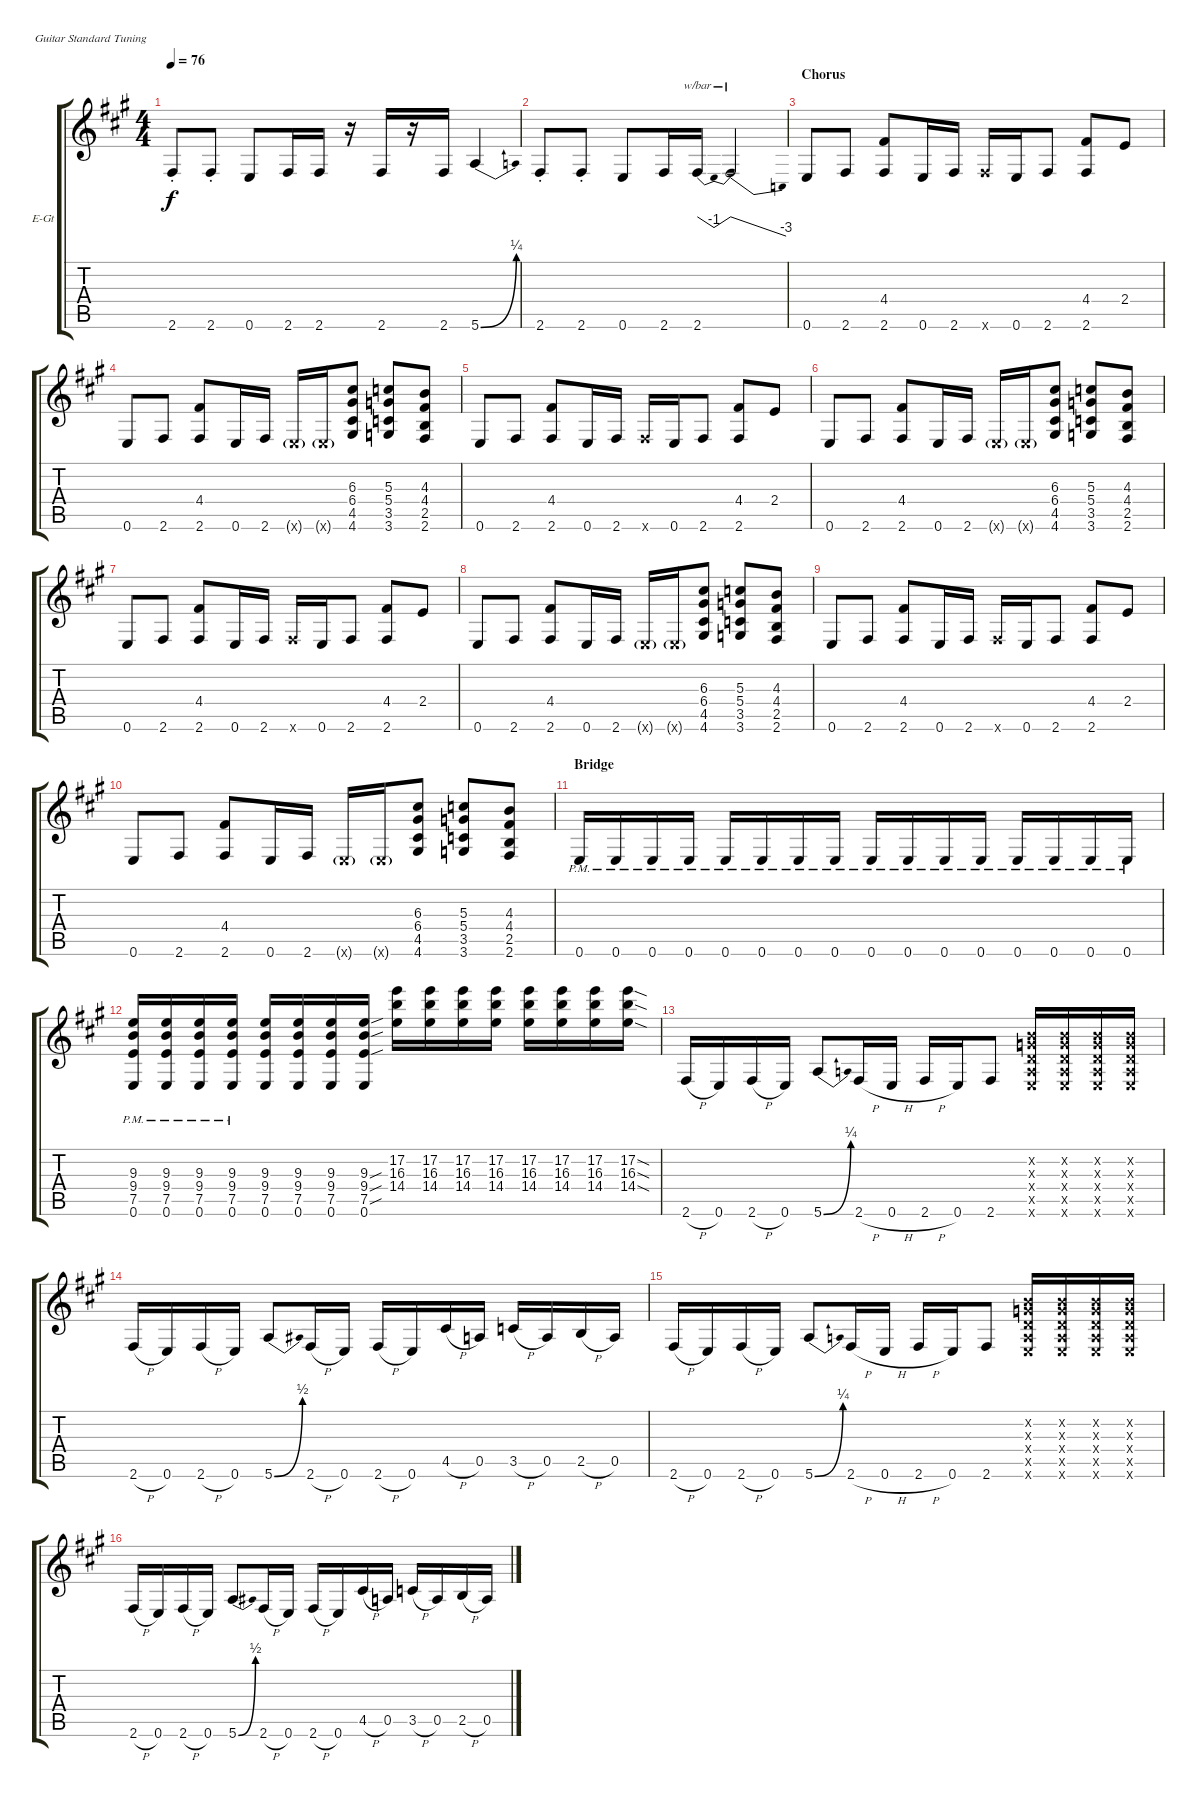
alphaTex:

\defaultSystemsLayout 4
\bracketExtendMode groupsimilarinstruments
\firstSystemTrackNameOrientation horizontal
\otherSystemsTrackNameOrientation horizontal
\track ("Lead Guitar 3" "E-Gt") {instrument distortionguitar}
\staff {score tabs}
\tuning (E4 B3 G3 D3 A2 E2)
\ts (4 4)
\tempo 76
\clef g2
\scale
0.333333
\ks f#minor
2.6{st}.8{dy f} 2.6{st}.8 0.6.8 2.6.16 2.6.16 r.16 2.6.16 r.16 2.6.16 5.6{be (bend 0 0 60 1)}.4 |
\scale
0.333333 2.6{st}.8 2.6{st}.8 0.6.8 2.6.16 2.6.16{tbe (dip default 0 0 15 -4 30 0)} 2.6{t}.2{tbe (dive default 0 0 57 -12)} |
\section ("" "Chorus")
\scale
0.333333 0.6.8 2.6.8 (4.4 2.6).8 0.6.16 2.6.16 2.6{x}.16 0.6.16 2.6.8 (4.4 2.6).8 2.4.8 |
\scale
0.333333 0.6.8 2.6.8 (4.4 2.6).8 0.6.16 2.6.16 0.6{g x}.16 0.6{g x}.16 (4.6 4.5 6.4 6.3).8 (3.6 3.5 5.4 5.3).8 (2.6 2.5 4.4 4.3).8 |
\scale
0.333333 0.6.8 2.6.8 (4.4 2.6).8 0.6.16 2.6.16 2.6{x}.16 0.6.16 2.6.8 (4.4 2.6).8 2.4.8 |
\scale
0.333333 0.6.8 2.6.8 (4.4 2.6).8 0.6.16 2.6.16 0.6{g x}.16 0.6{g x}.16 (4.6 4.5 6.4 6.3).8 (3.6 3.5 5.4 5.3).8 (2.6 2.5 4.4 4.3).8 |
\scale
0.333333 0.6.8 2.6.8 (4.4 2.6).8 0.6.16 2.6.16 2.6{x}.16 0.6.16 2.6.8 (4.4 2.6).8 2.4.8 |
\scale
0.333333 0.6.8 2.6.8 (4.4 2.6).8 0.6.16 2.6.16 0.6{g x}.16 0.6{g x}.16 (4.6 4.5 6.4 6.3).8 (3.6 3.5 5.4 5.3).8 (2.6 2.5 4.4 4.3).8 |
\scale
0.333333 0.6.8 2.6.8 (4.4 2.6).8 0.6.16 2.6.16 2.6{x}.16 0.6.16 2.6.8 (4.4 2.6).8 2.4.8 |
\scale
0.333333 0.6.8 2.6.8 (4.4 2.6).8 0.6.16 2.6.16 0.6{g x}.16 0.6{g x}.16 (4.6 4.5 6.4 6.3).8 (3.6 3.5 5.4 5.3).8 (2.6 2.5 4.4 4.3).8 |
\section ("" "Bridge")
\scale
0.333333 0.6{pm}.16 0.6{pm}.16 0.6{pm}.16 0.6{pm}.16 0.6{pm}.16 0.6{pm}.16 0.6{pm}.16 0.6{pm}.16 0.6{pm}.16 0.6{pm}.16 0.6{pm}.16 0.6{pm}.16 0.6{pm}.16 0.6{pm}.16 0.6{pm}.16 0.6{pm}.16 |
\scale
0.333333 (0.6{pm} 7.5{pm} 9.4{pm} 9.3{pm}).16 (0.6{pm} 7.5{pm} 9.4{pm} 9.3{pm}).16 (0.6{pm} 7.5{pm} 9.4{pm} 9.3{pm}).16 (0.6{pm} 7.5{pm} 9.4{pm} 9.3{pm}).16 (0.6 7.5 9.4 9.3).16 (0.6 7.5 9.4 9.3).16 (0.6 7.5 9.4 9.3).16 (0.6 7.5{sou} 9.4{sou} 9.3{sou}).16 (17.2 16.3 14.4).16 (17.2 16.3 14.4).16 (17.2 16.3 14.4).16 (17.2 16.3 14.4).16 (17.2 16.3 14.4).16 (17.2 16.3 14.4).16 (17.2 16.3 14.4).16 (17.2{sod} 16.3{sod} 14.4{sod}).16 |
\scale
0.333333 2.6{h}.16 0.6.16 2.6{h}.16 0.6.16 5.6{be (bend 0 0 60 1)}.8 2.6{h}.16 0.6{h}.16 2.6{h}.16 0.6.16 2.6.8 (0.2{x} 0.3{x} 0.4{x} 0.5{x} 0.6{x}).16 (0.2{x} 0.3{x} 0.4{x} 0.5{x} 0.6{x}).16 (0.2{x} 0.3{x} 0.4{x} 0.6{x} 0.5{x}).16 (0.2{x} 0.3{x} 0.4{x} 0.6{x} 0.5{x}).16 |
\scale
0.333333 2.6{h}.16 0.6.16 2.6{h}.16 0.6.16 5.6{be (bend 0 0 60 2)}.8 2.6{h}.16 0.6.16 2.6{h}.16 0.6.16 4.5{h}.16 0.5.16 3.5{h}.16 0.5.16 2.5{h}.16 0.5.16 |
\scale
0.333333 2.6{h}.16 0.6.16 2.6{h}.16 0.6.16 5.6{be (bend 0 0 60 1)}.8 2.6{h}.16 0.6{h}.16 2.6{h}.16 0.6.16 2.6.8 (0.2{x} 0.3{x} 0.4{x} 0.5{x} 0.6{x}).16 (0.2{x} 0.3{x} 0.4{x} 0.5{x} 0.6{x}).16 (0.2{x} 0.3{x} 0.4{x} 0.6{x} 0.5{x}).16 (0.2{x} 0.3{x} 0.4{x} 0.6{x} 0.5{x}).16 |
\scale
0.333333 2.6{h}.16 0.6.16 2.6{h}.16 0.6.16 5.6{be (bend 0 0 60 2)}.8 2.6{h}.16 0.6.16 2.6{h}.16 0.6.16 4.5{h}.16 0.5.16 3.5{h}.16 0.5.16 2.5{h}.16 0.5.16
